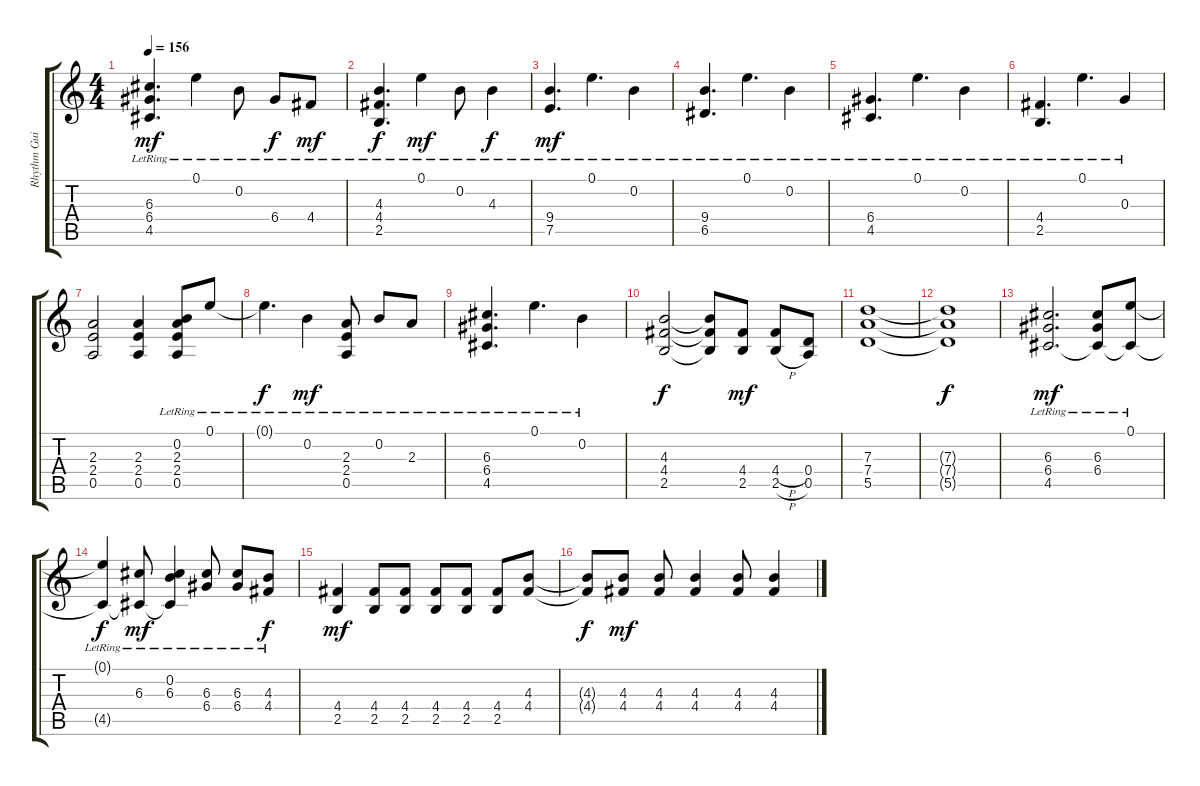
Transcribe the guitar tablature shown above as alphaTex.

\track ("Rhythm Guitar 1" "Rhythm Gui") {instrument distortionguitar}
\staff {score tabs}
\tuning (E4 B3 G3 D3 A2 E2) {hide}
\ts (4 4)
\tempo 156
\clef g2
\ks c
(6.3{lr} 6.4{lr} 4.5{lr}).4{d dy mf} 0.1{lr}.4 0.2{lr}.8 6.4{lr}.8{dy f} 4.4{lr}.8{dy mf} |
(4.3{lr} 4.4{lr} 2.5{lr}).4{d dy f} 0.1{lr}.4{dy mf} 0.2{lr}.8 4.3{lr}.4{dy f} |
(9.4{lr} 7.5{lr}).4{d dy mf} 0.1{lr}.4{d} 0.2{lr}.4 |
(9.4{lr} 6.5{lr}).4{d} 0.1{lr}.4{d} 0.2{lr}.4 |
(6.4{lr} 4.5{lr}).4{d} 0.1{lr}.4{d} 0.2{lr}.4 |
(4.4{lr} 2.5{lr}).4{d} 0.1{lr}.4{d} 0.3{lr}.4 |
(2.3 2.4 0.5).2 (2.3 2.4 0.5).4 (0.2{lr} 2.3{lr} 2.4{lr} 0.5{lr}).8 0.1{lr}.8 |
0.1{lr t}.4{d dy f} 0.2{lr}.4{dy mf} (2.3{lr} 2.4{lr} 0.5{lr}).8 0.2{lr}.8 2.3{lr}.8 |
(6.3{lr} 6.4{lr} 4.5{lr}).4{d} 0.1{lr}.4{d} 0.2{lr}.4 |
(4.3 4.4 2.5).2{dy f} (4.3{t} 4.4{t} 2.5{t}).8 (4.4 2.5).8{dy mf} (4.4{h} 2.5{h}).8 (0.4 0.5).8 |
(7.3 7.4 5.5).1 |
(7.3{t} 7.4{t} 5.5{t}).1{dy f} |
(6.3{lr} 6.4{lr} 4.5{lr}).2{d dy mf} (6.3{lr} 6.4{lr} 4.5{lr t}).8 (0.1{lr} 4.5{t}).8 |
(0.1{lr t} 4.5{t}).4{dy f} (6.3{lr} 4.5{t}).8{dy mf} (0.2{lr} 6.3{lr} 4.5{t}).4 (6.3{lr} 6.4{lr}).8 (6.3{lr} 6.4{lr}).8 (4.3{lr} 4.4{lr}).8{dy f} |
(4.4 2.5).4{dy mf} (4.4 2.5).8 (4.4 2.5).8 (4.4 2.5).8 (4.4 2.5).8 (4.4 2.5).8 (4.3 4.4).8 |
(4.3{t} 4.4{t}).8{dy f} (4.3 4.4).8{dy mf} (4.3 4.4).8 (4.3 4.4).4 (4.3 4.4).8 (4.3 4.4).4
